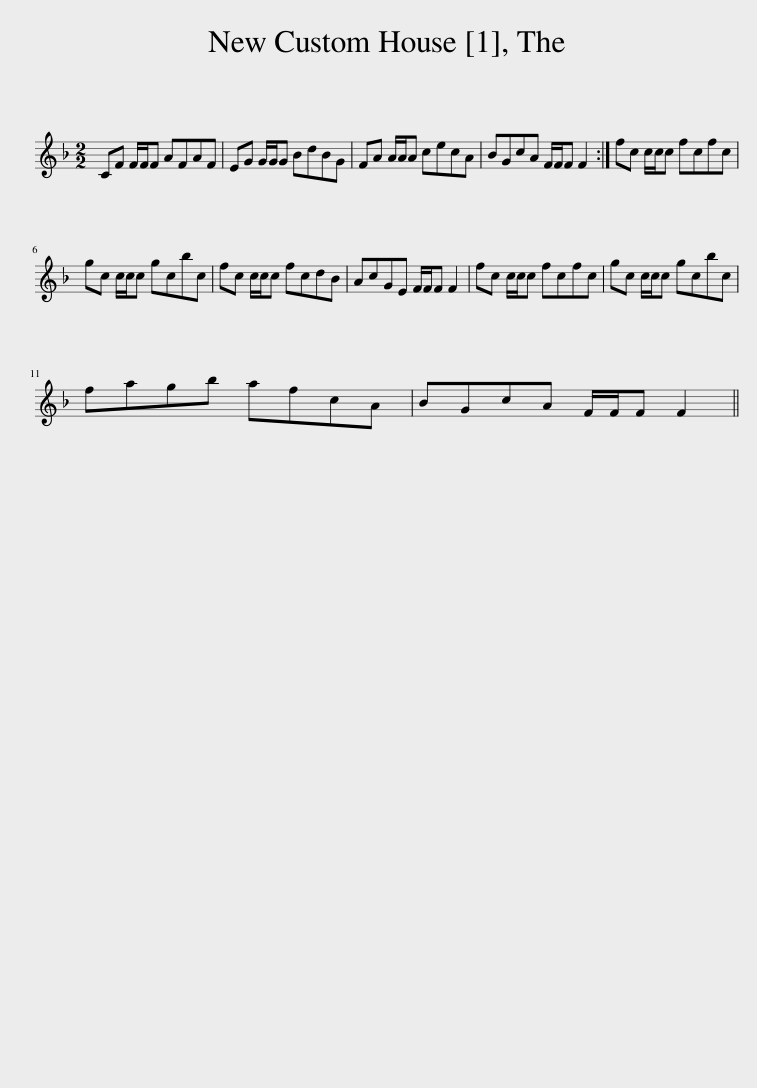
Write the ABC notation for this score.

X:1
L:1/8
M:2/2
I:linebreak $
K:F
V:1 treble
V:1
 CF F/F/F AFAF | EG G/G/G BdBG | FA A/A/A cecA | BGcA F/F/F F2 :| fc c/c/c fcfc |$ %5
 gc c/c/c gcbc | fc c/c/c fcdB | AcGE F/F/F F2 | fc c/c/c fcfc | gc c/c/c gcbc |$ %10
 fagb afcA | BGcA F/F/F F2 || %12
